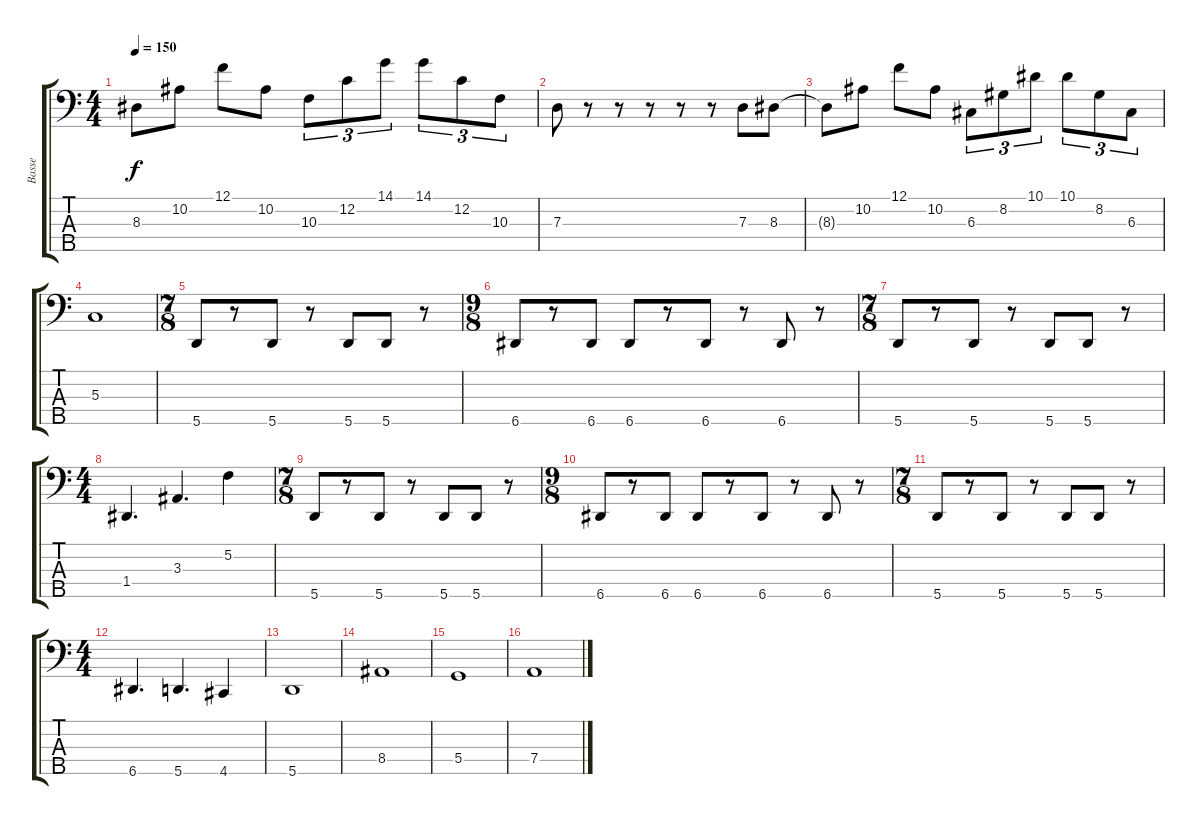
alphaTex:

\track ("Basse" "Basse") {solo instrument electricbasspick}
\staff {score tabs}
\tuning (F2 C2 G1 D1 A0) {hide}
\ts (4 4)
\tempo 150
\clef f4
\ks c
8.3{t}.8{dy f} 10.2.8 12.1.8 10.2.8 10.3.8{tu (3 2)} 12.2.8{tu (3 2)} 14.1.8{tu (3 2)} 14.1.8{tu (3 2)} 12.2.8{tu (3 2)} 10.3.8{tu (3 2)} |
7.3.8 r.8 r.8 r.8 r.8 r.8 7.3.8 8.3.8 |
8.3{t}.8 10.2.8 12.1.8 10.2.8 6.3.8{tu (3 2)} 8.2.8{tu (3 2)} 10.1.8{tu (3 2)} 10.1.8{tu (3 2)} 8.2.8{tu (3 2)} 6.3.8{tu (3 2)} |
5.3.1 |
\ts (7 8)
5.5.8 r.8 5.5.8 r.8 5.5.8 5.5.8 r.8 |
\ts (9 8)
6.5.8 r.8 6.5.8 6.5.8 r.8 6.5.8 r.8 6.5.8 r.8 |
\ts (7 8)
5.5.8 r.8 5.5.8 r.8 5.5.8 5.5.8 r.8 |
\ts (4 4)
1.4.4{d} 3.3.4{d} 5.2.4 |
\ts (7 8)
5.5.8 r.8 5.5.8 r.8 5.5.8 5.5.8 r.8 |
\ts (9 8)
6.5.8 r.8 6.5.8 6.5.8 r.8 6.5.8 r.8 6.5.8 r.8 |
\ts (7 8)
5.5.8 r.8 5.5.8 r.8 5.5.8 5.5.8 r.8 |
\ts (4 4)
6.5.4{d} 5.5.4{d} 4.5.4 |
5.5.1 |
8.4.1 |
5.4.1 |
7.4.1
